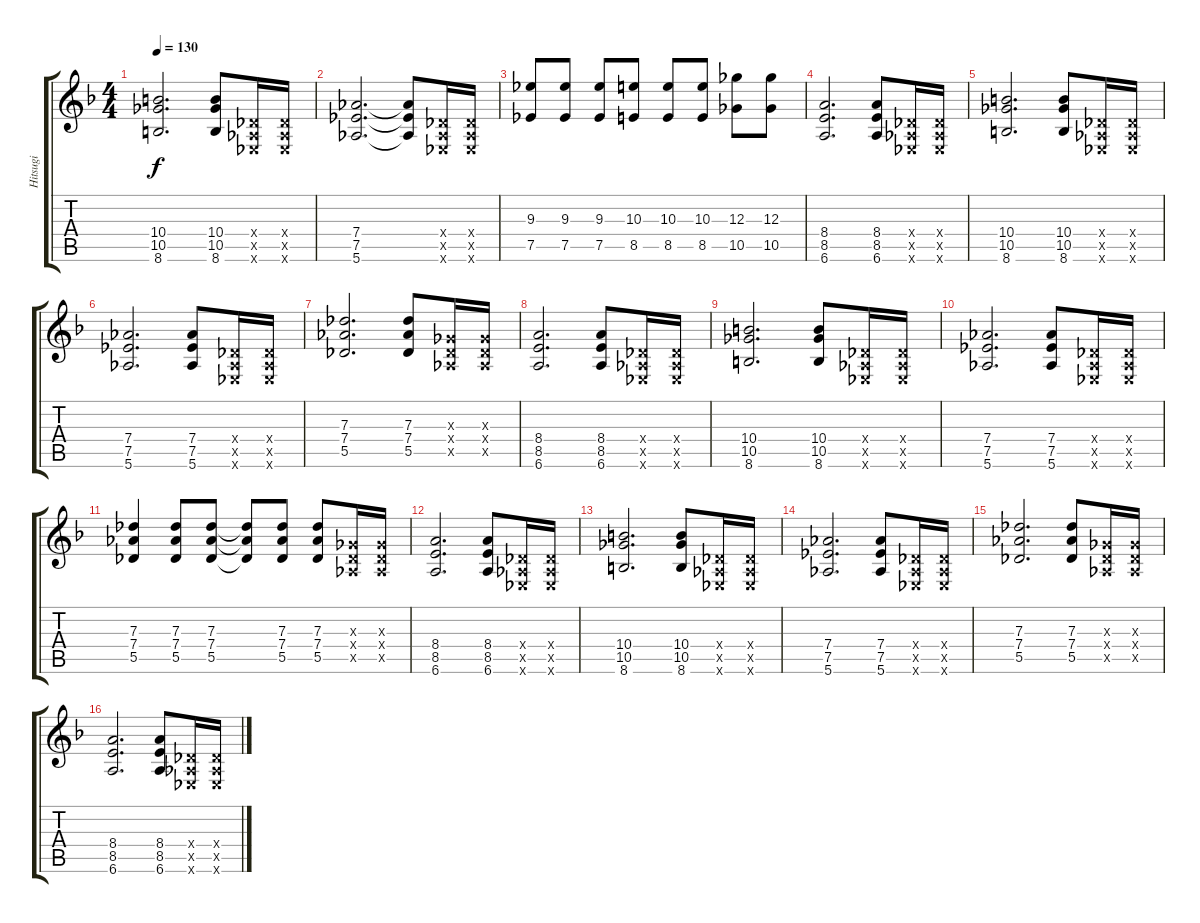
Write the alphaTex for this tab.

\track ("Hitsugi" "Hitsugi") {instrument overdrivenguitar}
\staff {score tabs}
\tuning (Eb4 Bb3 Gb3 Db3 Ab2 Eb2) {hide}
\ts (4 4)
\tempo 130
\clef g2
\ks f
(10.4 10.5 8.6).2{d dy f} (10.4 10.5 8.6).8 (0.4{x} 0.5{x} 0.6{x}).16 (0.4{x} 0.5{x} 0.6{x}).16 |
(7.4 7.5 5.6).2{d} (7.4{t} 7.5{t} 5.6{t}).8 (0.4{x} 0.5{x} 0.6{x}).16 (0.4{x} 0.5{x} 0.6{x}).16 |
(9.3 7.5).8 (9.3 7.5).8 (9.3 7.5).8 (10.3 8.5).8 (10.3 8.5).8 (10.3 8.5).8 (12.3 10.5).8 (12.3 10.5).8 |
(8.4 8.5 6.6).2{d} (8.4 8.5 6.6).8 (0.4{x} 0.5{x} 0.6{x}).16 (0.4{x} 0.5{x} 0.6{x}).16 |
(10.4 10.5 8.6).2{d} (10.4 10.5 8.6).8 (0.4{x} 0.5{x} 0.6{x}).16 (0.4{x} 0.5{x} 0.6{x}).16 |
(7.4 7.5 5.6).2{d} (7.4 7.5 5.6).8 (0.4{x} 0.5{x} 0.6{x}).16 (0.4{x} 0.5{x} 0.6{x}).16 |
(7.3 7.4 5.5).2{d} (7.3 7.4 5.5).8 (0.3{x} 0.4{x} 0.5{x}).16 (0.3{x} 0.4{x} 0.5{x}).16 |
(8.4 8.5 6.6).2{d} (8.4 8.5 6.6).8 (0.4{x} 0.5{x} 0.6{x}).16 (0.4{x} 0.5{x} 0.6{x}).16 |
(10.4 10.5 8.6).2{d} (10.4 10.5 8.6).8 (0.4{x} 0.5{x} 0.6{x}).16 (0.4{x} 0.5{x} 0.6{x}).16 |
(7.4 7.5 5.6).2{d} (7.4 7.5 5.6).8 (0.4{x} 0.5{x} 0.6{x}).16 (0.4{x} 0.5{x} 0.6{x}).16 |
(7.3 7.4 5.5).4 (7.3 7.4 5.5).8 (7.3 7.4 5.5).8 (7.3{t} 7.4{t} 5.5{t}).8 (7.3 7.4 5.5).8 (7.3 7.4 5.5).8 (0.3{x} 0.4{x} 0.5{x}).16 (0.3{x} 0.4{x} 0.5{x}).16 |
(8.4 8.5 6.6).2{d} (8.4 8.5 6.6).8 (0.4{x} 0.5{x} 0.6{x}).16 (0.4{x} 0.5{x} 0.6{x}).16 |
(10.4 10.5 8.6).2{d} (10.4 10.5 8.6).8 (0.4{x} 0.5{x} 0.6{x}).16 (0.4{x} 0.5{x} 0.6{x}).16 |
(7.4 7.5 5.6).2{d} (7.4 7.5 5.6).8 (0.4{x} 0.5{x} 0.6{x}).16 (0.4{x} 0.5{x} 0.6{x}).16 |
(7.3 7.4 5.5).2{d} (7.3 7.4 5.5).8 (0.3{x} 0.4{x} 0.5{x}).16 (0.3{x} 0.4{x} 0.5{x}).16 |
(8.4 8.5 6.6).2{d} (8.4 8.5 6.6).8 (0.4{x} 0.5{x} 0.6{x}).16 (0.4{x} 0.5{x} 0.6{x}).16
